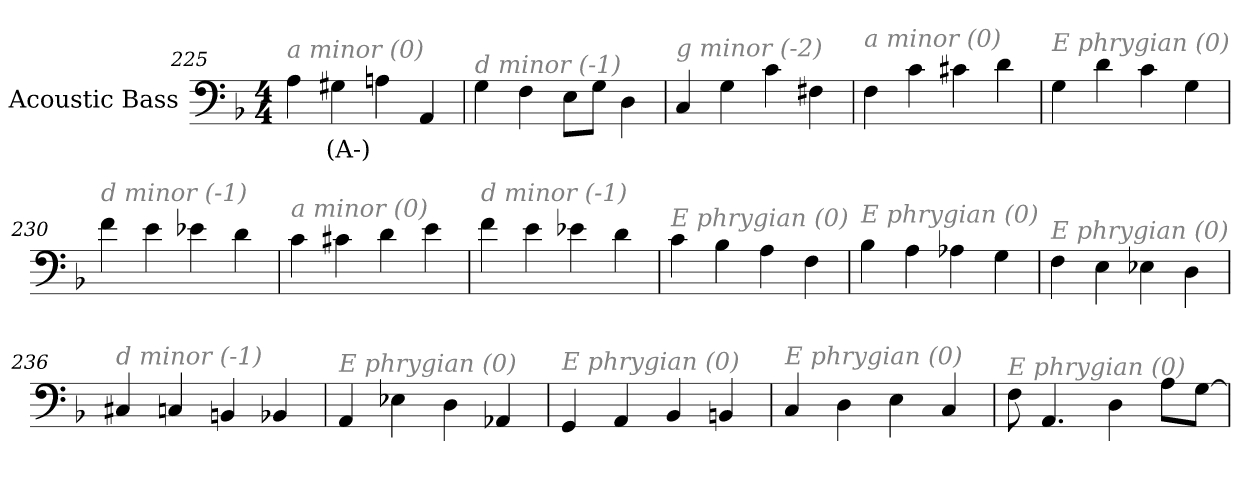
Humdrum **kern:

**kern	**text
*part1	*part1
*staff1	*staff1
*I"Acoustic Bass	*
*clefF4	*
*ITrd7c12	*
*k[b-]	*
*F:	*
*M4/4	*
=225	=225
!LO:TX:i:color=#808080:t=a minor (0)	!
4AA	.
4GG#Xi	(A-)
4AAn	.
4AAA	.
=226	=226
!LO:TX:i:color=#808080:t=d minor (-1)	!
4GG	.
4FF	.
8EEL	.
8GGJ	.
4DD	.
=227	=227
!LO:TX:i:color=#808080:t=g minor (-2)	!
4CC	.
4GG	.
4C	.
4FF#X	.
=228	=228
!LO:TX:i:color=#808080:t=a minor (0)	!
4FF	.
4C	.
4C#X	.
4D	.
=229	=229
!LO:TX:i:color=#808080:t=E phrygian (0)	!
4GG	.
4D	.
4C	.
4GG	.
=230	=230
!LO:TX:i:color=#808080:t=d minor (-1)	!
4F	.
4E	.
4E-X	.
4D	.
=231	=231
!LO:TX:i:color=#808080:t=a minor (0)	!
4C	.
4C#X	.
4D	.
4E	.
=232	=232
!LO:TX:i:color=#808080:t=d minor (-1)	!
4F	.
4E	.
4E-X	.
4D	.
=233	=233
!LO:TX:i:color=#808080:t=E phrygian (0)	!
4C	.
4BB-	.
4AA	.
4FF	.
=234	=234
!LO:TX:i:color=#808080:t=E phrygian (0)	!
4BB-	.
4AA	.
4AA-X	.
4GG	.
=235	=235
!LO:TX:i:color=#808080:t=E phrygian (0)	!
4FF	.
4EE	.
4EE-X	.
4DD	.
=236	=236
!LO:TX:i:color=#808080:t=d minor (-1)	!
4CC#X	.
4CCn	.
4BBBn	.
4BBB-X	.
=237	=237
!LO:TX:i:color=#808080:t=E phrygian (0)	!
4AAA	.
4EE-X	.
4DD	.
4AAA-X	.
=238	=238
!LO:TX:i:color=#808080:t=E phrygian (0)	!
4GGG	.
4AAA	.
4BBB-	.
4BBBn	.
=239	=239
!LO:TX:i:color=#808080:t=E phrygian (0)	!
4CC	.
4DD	.
4EE	.
4CC	.
=240	=240
!LO:TX:i:color=#808080:t=E phrygian (0)	!
8FF	.
4.AAA	.
4DD	.
8AAL	.
[8GGJ	.
=	=
*-	*-
